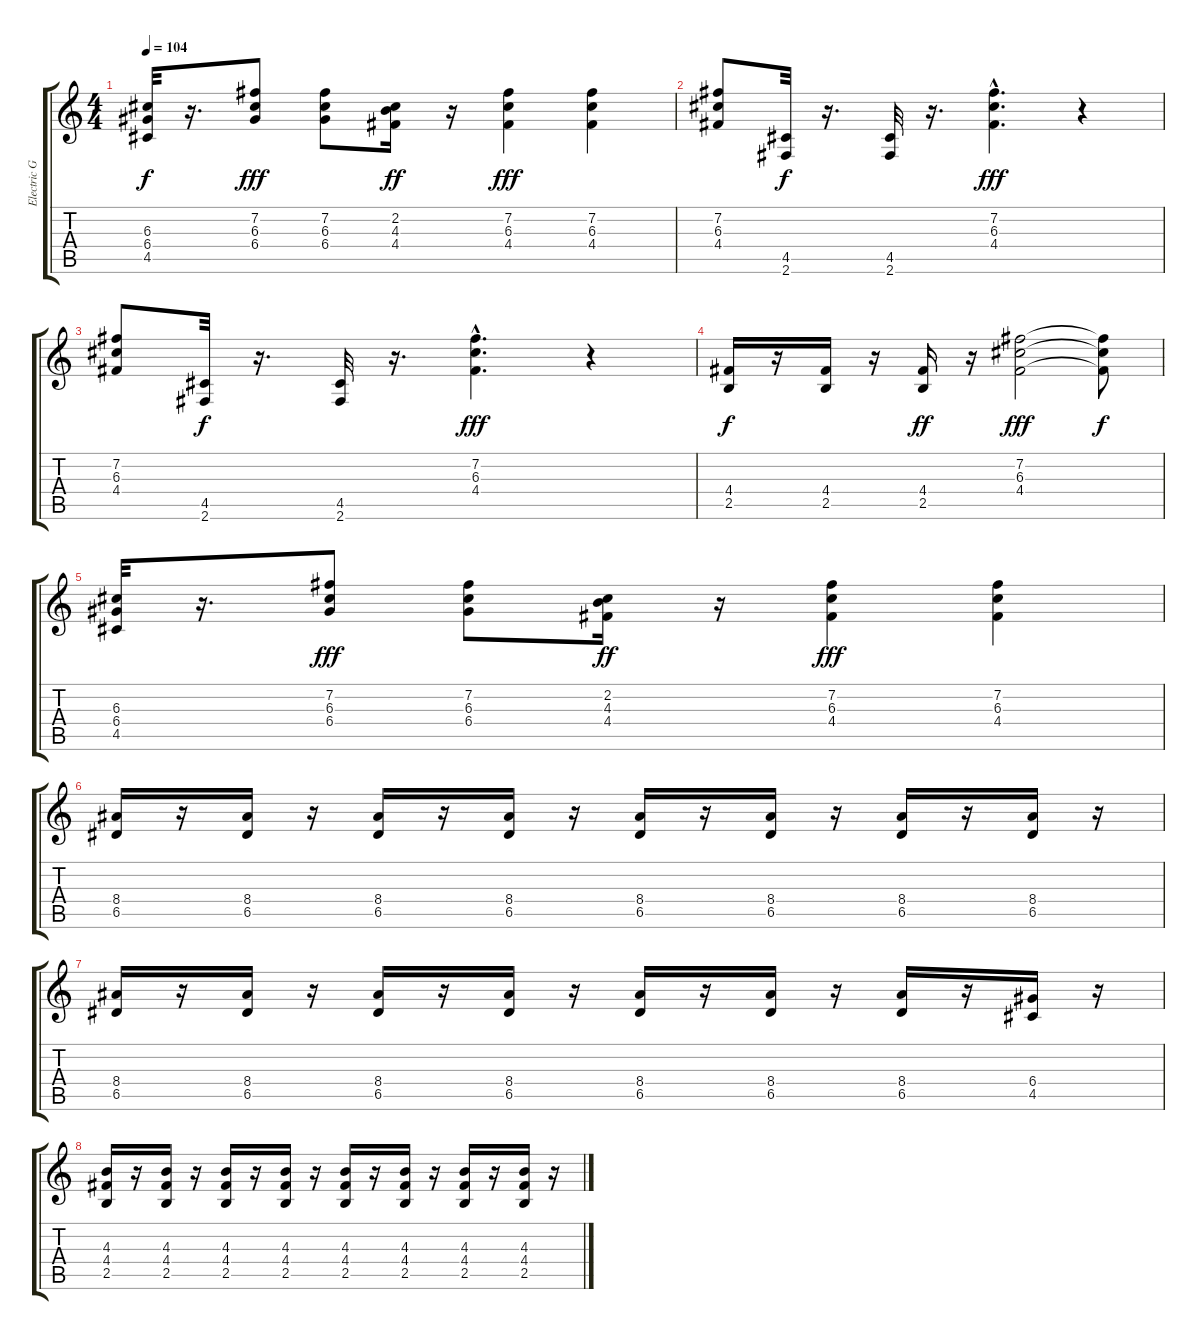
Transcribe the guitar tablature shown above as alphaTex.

\track ("Electric Guitar" "Electric G") {instrument overdrivenguitar}
\staff {score tabs}
\tuning (E4 B3 G3 D3 A2 E2) {hide}
\ts (4 4)
\tempo 104
\clef g2
\ks c
(6.3 6.4 4.5).32{dy f} r.16{d} (7.2 6.3 6.4).8{dy fff} (7.2 6.3 6.4).8 (2.2 4.3 4.4).16{dy ff} r.16 (7.2 6.3 4.4).4{dy fff} (7.2 6.3 4.4).4 |
(7.2 6.3 4.4).8 (4.5 2.6).32{dy f} r.16{d} (4.5 2.6).32 r.16{d} (7.2{hac} 6.3{hac} 4.4{hac}).4{d dy fff} r.4 |
(7.2 6.3 4.4).8 (4.5 2.6).32{dy f} r.16{d} (4.5 2.6).32 r.16{d} (7.2{hac} 6.3{hac} 4.4{hac}).4{d dy fff} r.4 |
(4.4 2.5).16{dy f} r.16 (4.4 2.5).16 r.16 (4.4 2.5).16{dy ff} r.16 (7.2 6.3 4.4).2{dy fff} (7.2{t} 6.3{t} 4.4{t}).8{dy f} |
(6.3 6.4 4.5).32 r.16{d} (7.2 6.3 6.4).8{dy fff} (7.2 6.3 6.4).8 (2.2 4.3 4.4).16{dy ff} r.16 (7.2 6.3 4.4).4{dy fff} (7.2 6.3 4.4).4 |
(8.4 6.5).16 r.16 (8.4 6.5).16 r.16 (8.4 6.5).16 r.16 (8.4 6.5).16 r.16 (8.4 6.5).16 r.16 (8.4 6.5).16 r.16 (8.4 6.5).16 r.16 (8.4 6.5).16 r.16 |
(8.4 6.5).16 r.16 (8.4 6.5).16 r.16 (8.4 6.5).16 r.16 (8.4 6.5).16 r.16 (8.4 6.5).16 r.16 (8.4 6.5).16 r.16 (8.4 6.5).16 r.16 (6.4 4.5).16 r.16 |
(4.3 4.4 2.5).16 r.16 (4.3 4.4 2.5).16 r.16 (4.3 4.4 2.5).16 r.16 (4.3 4.4 2.5).16 r.16 (4.3 4.4 2.5).16 r.16 (4.3 4.4 2.5).16 r.16 (4.3 4.4 2.5).16 r.16 (4.3 4.4 2.5).16 r.16
